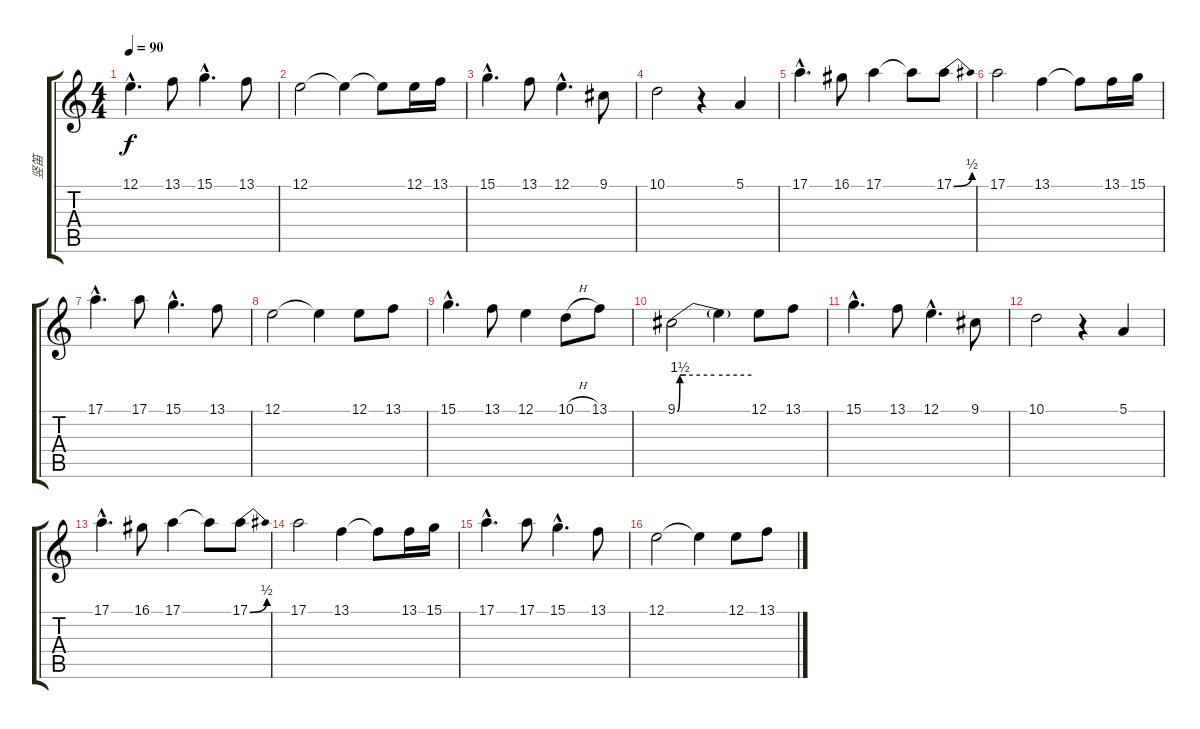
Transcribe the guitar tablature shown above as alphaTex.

\track ("竖笛" "竖笛") {instrument viola}
\staff {score tabs}
\tuning (E4 B3 G3 D3 A2 E2) {hide}
\ts (4 4)
\tempo 90
\clef g2
\ks c
12.1{hac}.4{d dy f} 13.1.8 15.1{hac}.4{d} 13.1.8 |
12.1.2 12.1{t}.4 12.1{t}.8 12.1.16 13.1.16 |
15.1{hac}.4{d} 13.1.8 12.1{hac}.4{d} 9.1.8 |
10.1.2 r.4 5.1.4 |
17.1{hac}.4{d} 16.1.8 17.1.4 17.1{t}.8 17.1{be (bend 0 0 60 2)}.8 |
17.1.2 13.1.4 13.1{t}.8 13.1.16 15.1.16 |
17.1{hac}.4{d} 17.1.8 15.1{hac}.4{d} 13.1.8 |
12.1.2 12.1{t}.4 12.1.8 13.1.8 |
15.1{hac}.4{d} 13.1.8 12.1.4 10.1{h}.8 13.1.8 |
9.1{be (custom 0 0 2 6 7 6 30 6 60 6)}.2 9.1{t}.4 12.1.8 13.1.8 |
15.1{hac}.4{d} 13.1.8 12.1{hac}.4{d} 9.1.8 |
10.1.2 r.4 5.1.4 |
17.1{hac}.4{d} 16.1.8 17.1.4 17.1{t}.8 17.1{be (bend 0 0 60 2)}.8 |
17.1.2 13.1.4 13.1{t}.8 13.1.16 15.1.16 |
17.1{hac}.4{d} 17.1.8 15.1{hac}.4{d} 13.1.8 |
12.1.2 12.1{t}.4 12.1.8 13.1.8
